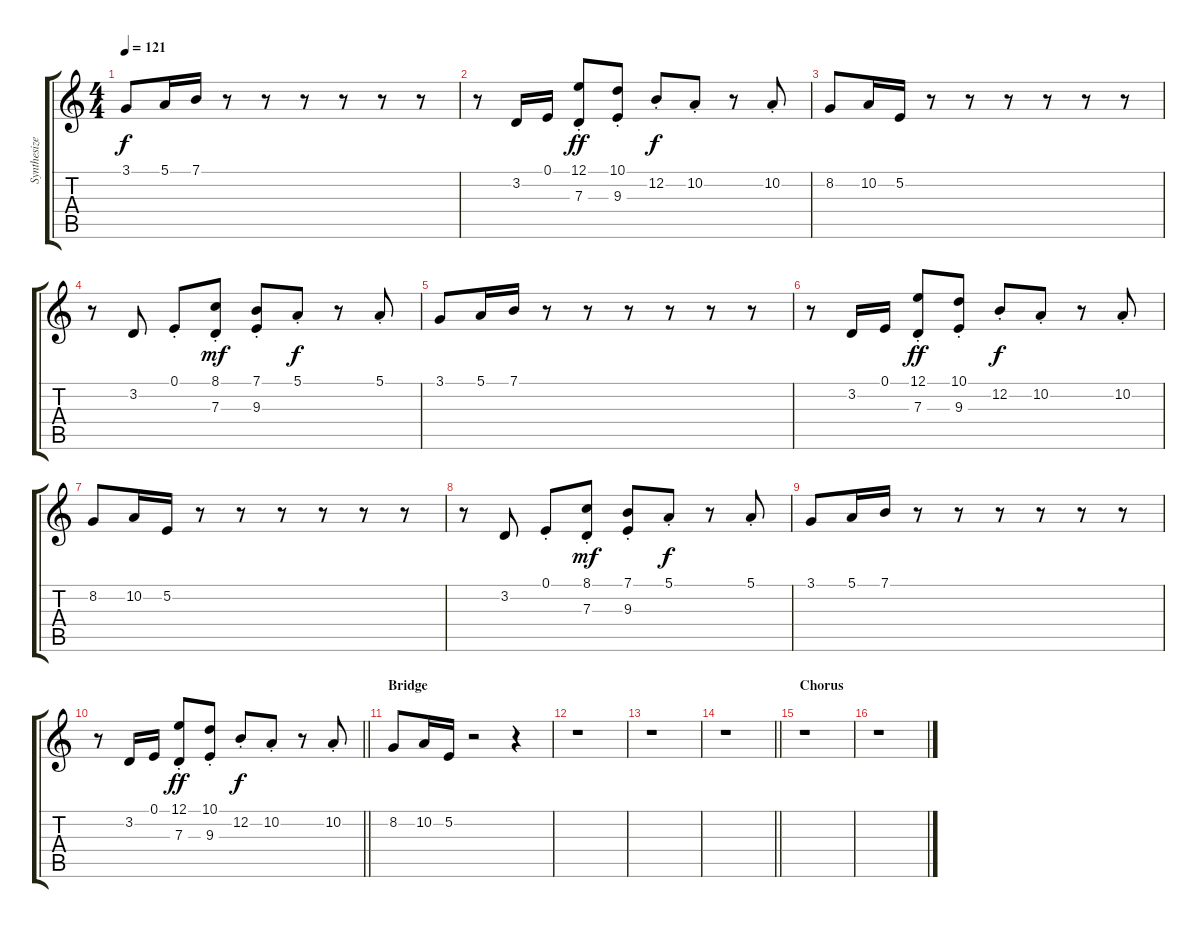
\track ("Synthesizer (Delay #2)" "Synthesize") {instrument lead1square}
\staff {score tabs}
\tuning (E4 B3 G3 D3 A2 E2) {hide}
\ts (4 4)
\tempo 121
\clef g2
\ks c
3.1.8{dy f} 5.1.16 7.1.16 r.8 r.8 r.8 r.8 r.8 r.8 |
r.8 3.2.16 0.1.16 (12.1{st} 7.3{st}).8{dy ff} (10.1{st} 9.3{st}).8 12.2{st}.8{dy f} 10.2{st}.8 r.8 10.2{st}.8 |
8.2.8 10.2.16 5.2.16 r.8 r.8 r.8 r.8 r.8 r.8 |
r.8 3.2.8 0.1{st}.8 (8.1{st} 7.3{st}).8{dy mf} (7.1{st} 9.3{st}).8 5.1{st}.8{dy f} r.8 5.1{st}.8 |
3.1.8 5.1.16 7.1.16 r.8 r.8 r.8 r.8 r.8 r.8 |
r.8 3.2.16 0.1.16 (12.1{st} 7.3{st}).8{dy ff} (10.1{st} 9.3{st}).8 12.2{st}.8{dy f} 10.2{st}.8 r.8 10.2{st}.8 |
8.2.8 10.2.16 5.2.16 r.8 r.8 r.8 r.8 r.8 r.8 |
r.8 3.2.8 0.1{st}.8 (8.1{st} 7.3{st}).8{dy mf} (7.1{st} 9.3{st}).8 5.1{st}.8{dy f} r.8 5.1{st}.8 |
3.1.8 5.1.16 7.1.16 r.8 r.8 r.8 r.8 r.8 r.8 |
\barLineRight lightlight
r.8 3.2.16 0.1.16 (12.1{st} 7.3{st}).8{dy ff} (10.1{st} 9.3{st}).8 12.2{st}.8{dy f} 10.2{st}.8 r.8 10.2{st}.8 |
\section ("" "Bridge")
8.2.8 10.2.16 5.2.16 r.2 r.4 |
r.1 |
r.1 |
\barLineRight lightlight
r.1 |
\section ("" "Chorus")
r.1 |
r.1
